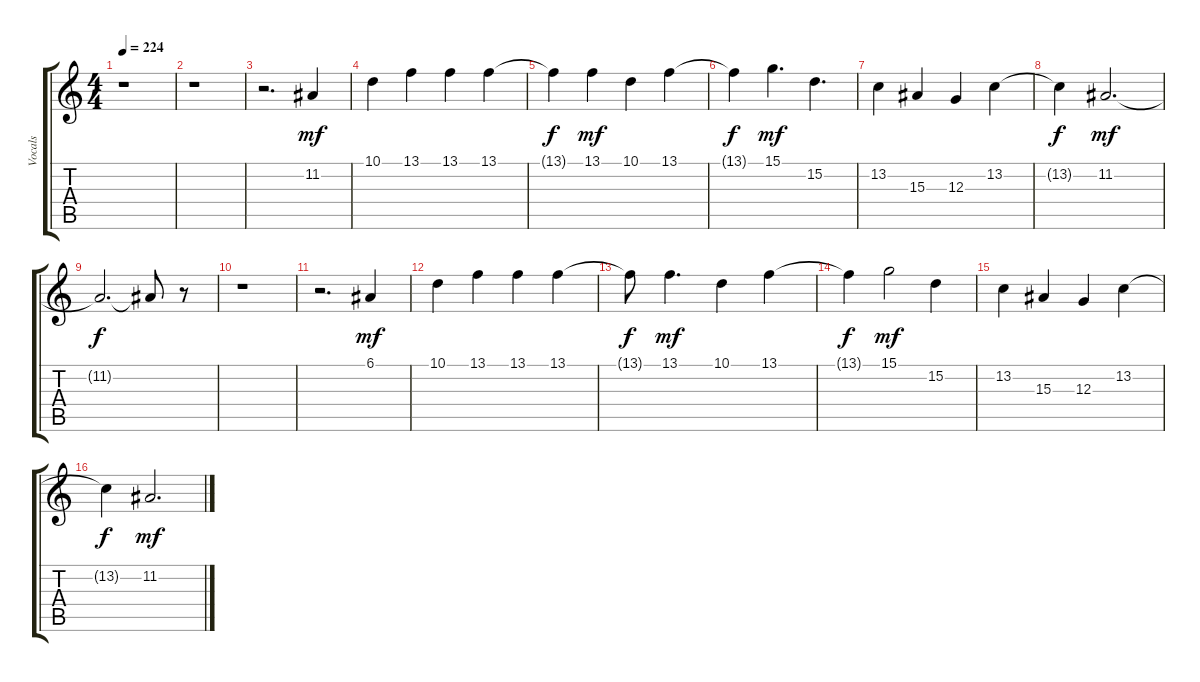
\track ("Vocals" "Vocals") {instrument synthbrass1}
\staff {score tabs}
\tuning (E4 B3 G3 D3 A2 E2) {hide}
\ts (4 4)
\tempo 224
\clef g2
\ks c
r.1{dy mf} |
r.1 |
r.2{d} 11.2.4 |
10.1.4 13.1.4 13.1.4 13.1.4 |
13.1{t}.4{dy f} 13.1.4{dy mf} 10.1.4 13.1.4 |
13.1{t}.4{dy f} 15.1.4{d dy mf} 15.2.4{d} |
13.2.4 15.3.4 12.3.4 13.2.4 |
13.2{t}.4{dy f} 11.2.2{d dy mf} |
11.2{t}.2{d dy f} 11.2{t}.8 r.8 |
r.1 |
r.2{d} 6.1.4{dy mf} |
10.1.4 13.1.4 13.1.4 13.1.4 |
13.1{t}.8{dy f} 13.1.4{d dy mf} 10.1.4 13.1.4 |
13.1{t}.4{dy f} 15.1.2{dy mf} 15.2.4 |
13.2.4 15.3.4 12.3.4 13.2.4 |
13.2{t}.4{dy f} 11.2.2{d dy mf}
